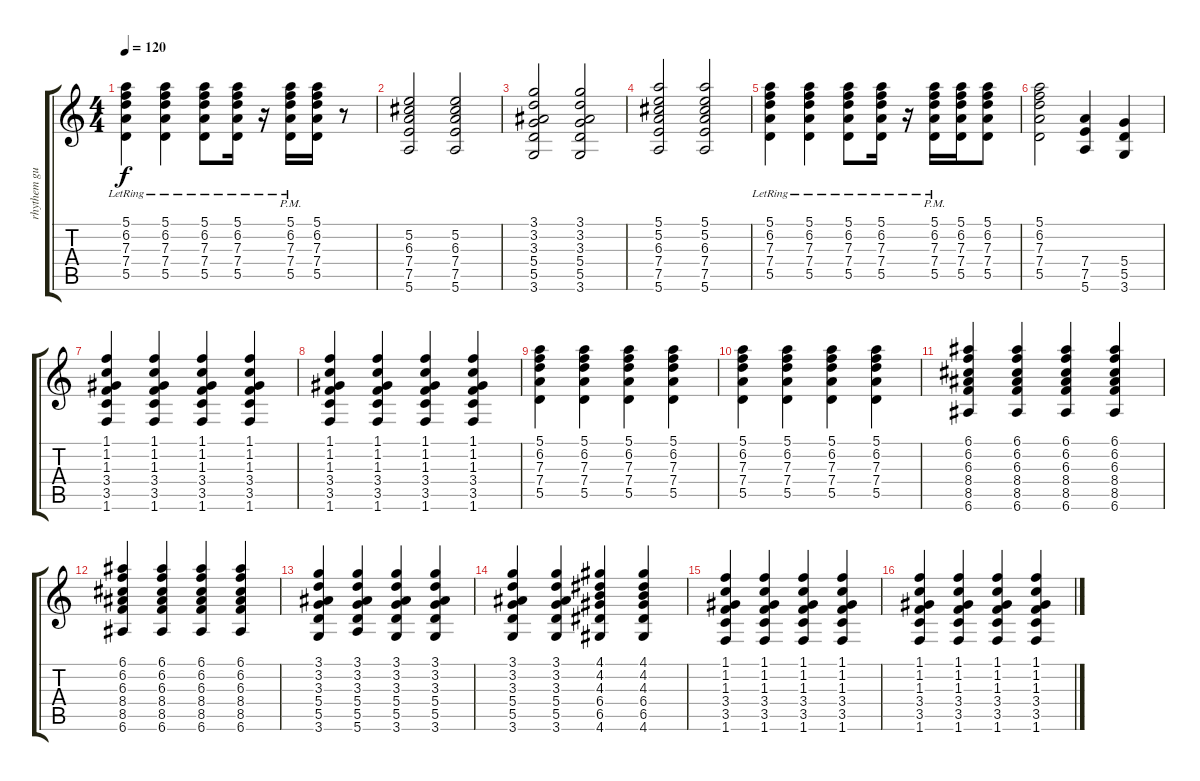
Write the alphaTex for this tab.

\track ("rhythem guitar" "rhythem gu") {instrument electricguitarclean}
\staff {score tabs}
\tuning (E4 B3 G3 D3 A2 E2) {hide}
\ts (4 4)
\tempo 120
\clef g2
\ks c
(5.1{lr} 6.2{lr} 7.3{lr} 7.4{lr} 5.5{lr}).4{dy f} (5.1{lr} 6.2{lr} 7.3{lr} 7.4{lr} 5.5{lr}).4 (5.1{lr} 6.2{lr} 7.3{lr} 7.4{lr} 5.5{lr}).8 (5.1{lr} 6.2{lr} 7.3{lr} 7.4{lr} 5.5{lr}).16 r.16 (5.1{pm lr} 6.2{pm lr} 7.3{pm lr} 7.4{pm lr} 5.5{pm lr}).16 (5.1 6.2 7.3 7.4 5.5).16 r.8 |
(5.2 6.3 7.4 7.5 5.6).2 (5.2 6.3 7.4 7.5 5.6).2 |
(3.1 3.2 3.3 5.4 5.5 3.6).2 (3.1 3.2 3.3 5.4 5.5 3.6).2 |
(5.1 5.2 6.3 7.4 7.5 5.6).2 (5.1 5.2 6.3 7.4 7.5 5.6).2 |
(5.1{lr} 6.2{lr} 7.3{lr} 7.4{lr} 5.5{lr}).4 (5.1{lr} 6.2{lr} 7.3{lr} 7.4{lr} 5.5{lr}).4 (5.1{lr} 6.2{lr} 7.3{lr} 7.4{lr} 5.5{lr}).8 (5.1{lr} 6.2{lr} 7.3{lr} 7.4{lr} 5.5{lr}).16 r.16 (5.1{pm lr} 6.2{pm lr} 7.3{pm lr} 7.4{pm lr} 5.5{pm lr}).16 (5.1 6.2 7.3 7.4 5.5).16 (5.1 6.2 7.3 7.4 5.5).8 |
(5.1 6.2 7.3 7.4 5.5).2 (7.4 7.5 5.6).4 (5.4 5.5 3.6).4 |
(1.1 1.2 1.3 3.4 3.5 1.6).4 (1.1 1.2 1.3 3.4 3.5 1.6).4 (1.1 1.2 1.3 3.4 3.5 1.6).4 (1.1 1.2 1.3 3.4 3.5 1.6).4 |
(1.1 1.2 1.3 3.4 3.5 1.6).4 (1.1 1.2 1.3 3.4 3.5 1.6).4 (1.1 1.2 1.3 3.4 3.5 1.6).4 (1.1 1.2 1.3 3.4 3.5 1.6).4 |
(5.1 6.2 7.3 7.4 5.5).4 (5.1 6.2 7.3 7.4 5.5).4 (5.1 6.2 7.3 7.4 5.5).4 (5.1 6.2 7.3 7.4 5.5).4 |
(5.1 6.2 7.3 7.4 5.5).4 (5.1 6.2 7.3 7.4 5.5).4 (5.1 6.2 7.3 7.4 5.5).4 (5.1 6.2 7.3 7.4 5.5).4 |
(6.1 6.2 6.3 8.4 8.5 6.6).4 (6.1 6.2 6.3 8.4 8.5 6.6).4 (6.1 6.2 6.3 8.4 8.5 6.6).4 (6.1 6.2 6.3 8.4 8.5 6.6).4 |
(6.1 6.2 6.3 8.4 8.5 6.6).4 (6.1 6.2 6.3 8.4 8.5 6.6).4 (6.1 6.2 6.3 8.4 8.5 6.6).4 (6.1 6.2 6.3 8.4 8.5 6.6).4 |
(3.1 3.2 3.3 5.4 5.5 3.6).4 (3.1 3.2 3.3 5.4 5.5 5.6).4 (3.1 3.2 3.3 5.4 5.5 3.6).4 (3.1 3.2 3.3 5.4 5.5 3.6).4 |
(3.1 3.2 3.3 5.4 5.5 3.6).4 (3.1 3.2 3.3 5.4 5.5 3.6).4 (4.1 4.2 4.3 6.4 6.5 4.6).4 (4.1 4.2 4.3 6.4 6.5 4.6).4 |
(1.1 1.2 1.3 3.4 3.5 1.6).4 (1.1 1.2 1.3 3.4 3.5 1.6).4 (1.1 1.2 1.3 3.4 3.5 1.6).4 (1.1 1.2 1.3 3.4 3.5 1.6).4 |
(1.1 1.2 1.3 3.4 3.5 1.6).4 (1.1 1.2 1.3 3.4 3.5 1.6).4 (1.1 1.2 1.3 3.4 3.5 1.6).4 (1.1 1.2 1.3 3.4 3.5 1.6).4
